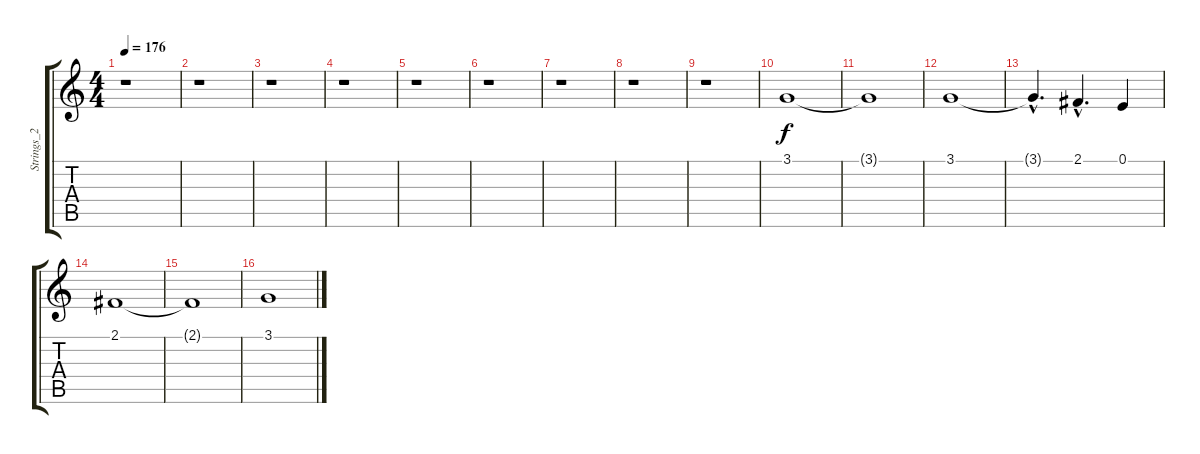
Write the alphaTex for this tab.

\track ("Strings_2 " "Strings_2 ") {instrument frenchhorn}
\staff {score tabs}
\tuning (E4 B3 G3 D3 A2 E2) {hide}
\ts (4 4)
\tempo 176
\clef g2
\ks c
r.1{dy f} |
r.1 |
r.1 |
r.1 |
r.1 |
r.1 |
r.1 |
r.1 |
r.1 |
3.1.1{balance 10 instrument stringensemble1} |
3.1{t}.1 |
3.1.1 |
3.1{hac t}.4{d} 2.1{hac}.4{d} 0.1.4 |
2.1.1 |
2.1{t}.1 |
3.1.1
